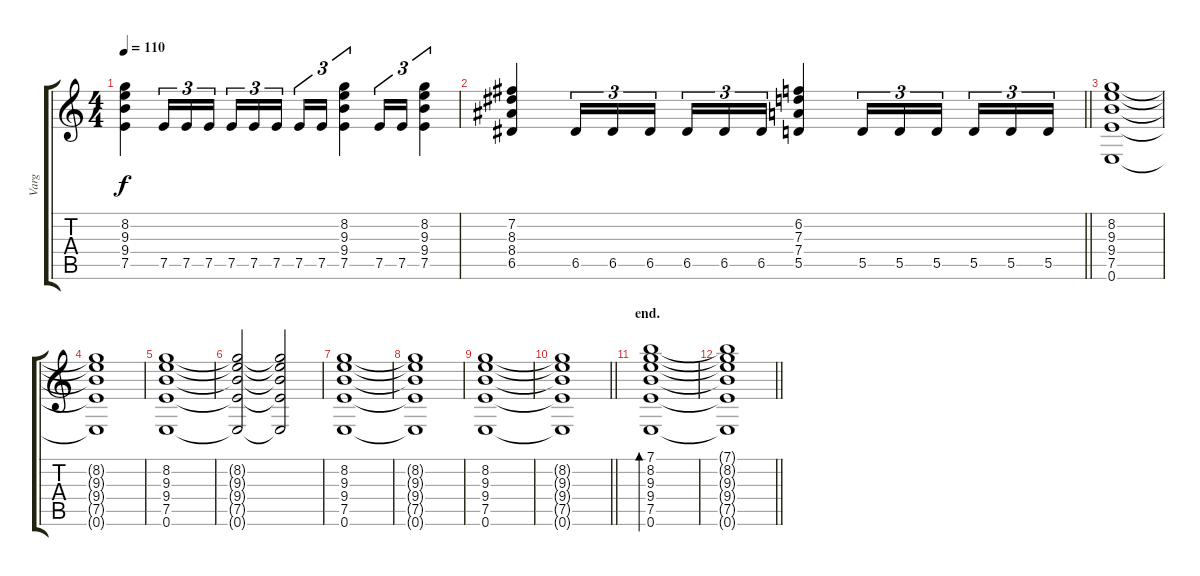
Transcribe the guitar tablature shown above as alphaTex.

\track ("Varg" "Varg") {instrument distortionguitar}
\staff {score tabs}
\tuning (E4 B3 G3 D3 A2 E2) {hide}
\ts (4 4)
\tempo 110
\clef g2
\ks c
(8.2 9.3 9.4 7.5).4{dy f} 7.5.16{tu (3 2)} 7.5.16{tu (3 2)} 7.5.16{tu (3 2) beam splitsecondary} 7.5.16{tu (3 2)} 7.5.16{tu (3 2)} 7.5.16{tu (3 2)} 7.5.16{tu (3 2)} 7.5.16{tu (3 2)} (8.2 9.3 9.4 7.5).4{tu (3 2)} 7.5.16{tu (3 2)} 7.5.16{tu (3 2)} (8.2 9.3 9.4 7.5).4{tu (3 2)} |
\barLineRight lightlight
(7.2 8.3 8.4 6.5).4 6.5.16{tu (3 2)} 6.5.16{tu (3 2)} 6.5.16{tu (3 2) beam splitsecondary} 6.5.16{tu (3 2)} 6.5.16{tu (3 2)} 6.5.16{tu (3 2)} (6.2 7.3 7.4 5.5).4 5.5.16{tu (3 2)} 5.5.16{tu (3 2)} 5.5.16{tu (3 2) beam splitsecondary} 5.5.16{tu (3 2)} 5.5.16{tu (3 2)} 5.5.16{tu (3 2)} |
\section ("" "")
(8.2 9.3 9.4 7.5 0.6).1 |
(8.2{t} 9.3{t} 9.4{t} 7.5{t} 0.6{t}).1 |
(8.2 9.3 9.4 7.5 0.6).1 |
(8.2{t} 9.3{t} 9.4{t} 7.5{t} 0.6{t}).2 (8.2{t} 9.3{t} 9.4{t} 7.5{t} 0.6{t}).2 |
(8.2 9.3 9.4 7.5 0.6).1 |
(8.2{t} 9.3{t} 9.4{t} 7.5{t} 0.6{t}).1 |
(8.2 9.3 9.4 7.5 0.6).1 |
\barLineRight lightlight
(8.2{t} 9.3{t} 9.4{t} 7.5{t} 0.6{t}).1 |
\section ("" "end.")
(7.1 8.2 9.3 9.4 7.5 0.6).1{bd 120} |
\barLineRight lightlight
(7.1{t} 8.2{t} 9.3{t} 9.4{t} 7.5{t} 0.6{t}).1
